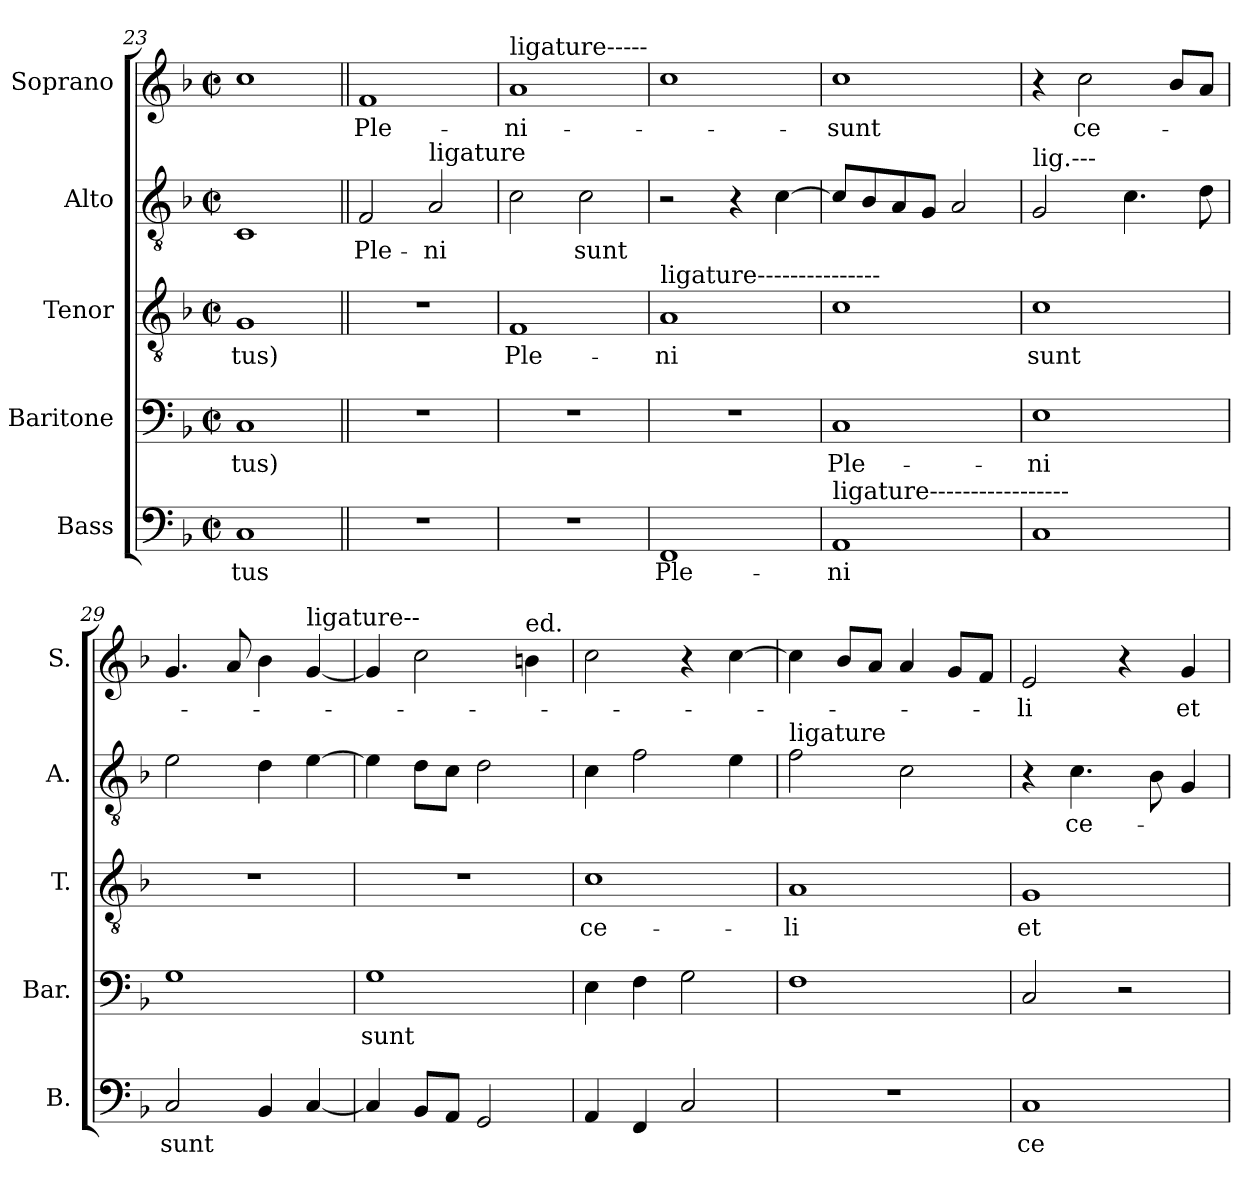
**kern	**text	**kern	**text	**kern	**text	**kern	**text	**kern	**text
*part5	*part5	*part4	*part4	*part3	*part3	*part2	*part2	*part1	*part1
*staff5	*staff5	*staff4	*staff4	*staff3	*staff3	*staff2	*staff2	*staff1	*staff1
*I"Bass	*	*I"Baritone	*	*I"Tenor	*	*I"Alto	*	*I"Soprano	*
*I'B.	*	*I'Bar.	*	*I'T.	*	*I'A.	*	*I'S.	*
*clefF4	*	*clefF4	*	*clefGv2	*	*clefGv2	*	*clefG2	*
*k[b-]	*	*k[b-]	*	*k[b-]	*	*k[b-]	*	*k[b-]	*
*M2/2	*	*M2/2	*	*M2/2	*	*M2/2	*	*M2/2	*
*met(c|)	*	*met(c|)	*	*met(c|)	*	*met(c|)	*	*met(c|)	*
=23	=23	=23	=23	=23	=23	=23	=23	=23	=23
!	!LO:LY:b	!	!LO:LY:b	!	!LO:LY:b	!	!	!	!
1C	-tus	1C	-tus)	1G	-tus)	1C	.	1cc	.
=24||	=24||	=24||	=24||	=24||	=24||	=24||	=24||	=24||	=24||
!	!	!	!	!	!	!	!LO:LY:b	!	!LO:LY:b
1r	.	1r	.	1r	.	2F/	Ple-	1f	Ple-
!	!	!	!	!	!	!LO:TX:a:t=ligature	!	!	!
!	!	!	!	!	!	!	!LO:LY:b	!	!
.	.	.	.	.	.	2A/	-ni	.	.
=25	=25	=25	=25	=25	=25	=25	=25	=25	=25
!	!	!	!	!	!	!	!	!LO:TX:a:t=ligature-----	!
!	!	!	!	!	!LO:LY:b	!	!	!	!LO:LY:b
1r	.	1r	.	1F	Ple-	2c\	.	1a	-ni-
!	!	!	!	!	!	!	!LO:LY:b	!	!
.	.	.	.	.	.	2c\	sunt	.	.
=26	=26	=26	=26	=26	=26	=26	=26	=26	=26
!	!	!	!	!LO:TX:a:t=ligature---------------	!	!	!	!	!
!	!LO:LY:b	!	!	!	!LO:LY:b	!	!	!	!
1FF	Ple-	1r	.	1A	-ni	2r	.	1cc	.
.	.	.	.	.	.	4r	.	.	.
.	.	.	.	.	.	[4c\	.	.	.
=27	=27	=27	=27	=27	=27	=27	=27	=27	=27
!LO:TX:a:t=ligature-----------------	!	!	!	!	!	!	!	!	!
!	!LO:LY:b	!	!LO:LY:b	!	!	!	!	!	!LO:LY:b
1AA	-ni	1C	Ple-	1c	.	8c/L]	.	1cc	-sunt
.	.	.	.	.	.	8B-/	.	.	.
.	.	.	.	.	.	8A/	.	.	.
.	.	.	.	.	.	8G/J	.	.	.
.	.	.	.	.	.	2A/	.	.	.
=28	=28	=28	=28	=28	=28	=28	=28	=28	=28
!	!	!	!	!	!	!LO:TX:a:t=lig.---	!	!	!
!	!	!	!LO:LY:b	!	!LO:LY:b	!	!	!	!
1C	.	1E	-ni	1c	sunt	2G/	.	4r	.
!	!	!	!	!	!	!	!	!	!LO:LY:b
.	.	.	.	.	.	.	.	2cc\	ce-
.	.	.	.	.	.	4.c\	.	.	.
.	.	.	.	.	.	.	.	8b-/L	.
.	.	.	.	.	.	8d\	.	8a/J	.
=29	=29	=29	=29	=29	=29	=29	=29	=29	=29
!	!LO:LY:b	!	!	!	!	!	!	!	!
2C/	-sunt	1G	.	1r	.	2e\	.	4.g/	.
.	.	.	.	.	.	.	.	8a/	.
4BB-/	.	.	.	.	.	4d\	.	4b-\	.
!	!	!	!	!	!	!	!	!LO:TX:a:t=ligature--	!
[4C/	.	.	.	.	.	[4e\	.	[4g/	.
=30	=30	=30	=30	=30	=30	=30	=30	=30	=30
!	!	!	!LO:LY:b	!	!	!	!	!	!
4C/]	.	1G	sunt	1r	.	4e\]	.	4g/]	.
8BB-/L	.	.	.	.	.	8d\L	.	2cc\	.
8AA/J	.	.	.	.	.	8c\J	.	.	.
2GG/	.	.	.	.	.	2d\	.	.	.
!	!	!	!	!	!	!	!	!LO:TX:a:t=ed.	!
.	.	.	.	.	.	.	.	4bn\	.
=31	=31	=31	=31	=31	=31	=31	=31	=31	=31
!	!	!	!	!	!LO:LY:b	!	!	!	!
4AA/	.	4E\	.	1c	ce-	4c\	.	2cc\	.
4FF/	.	4F\	.	.	.	2f\	.	.	.
2C/	.	2G\	.	.	.	.	.	4r	.
.	.	.	.	.	.	4e\	.	[4cc\	.
=32	=32	=32	=32	=32	=32	=32	=32	=32	=32
!	!	!	!	!	!	!LO:TX:a:t=ligature	!	!	!
!	!	!	!	!	!LO:LY:b	!	!	!	!
1r	.	1F	.	1A	-li	2f\	.	4cc\]	.
.	.	.	.	.	.	.	.	8b-/L	.
.	.	.	.	.	.	.	.	8a/J	.
.	.	.	.	.	.	2c\	.	4a/	.
.	.	.	.	.	.	.	.	8g/L	.
.	.	.	.	.	.	.	.	8f/J	.
=33	=33	=33	=33	=33	=33	=33	=33	=33	=33
!	!LO:LY:b	!	!	!	!LO:LY:b	!	!	!	!LO:LY:b
1C	ce-	2C/	.	1G	et	4r	.	2e/	-li
!	!	!	!	!	!	!	!LO:LY:b	!	!
.	.	.	.	.	.	4.c\	ce-	.	.
.	.	2r	.	.	.	.	.	4r	.
.	.	.	.	.	.	8B-\	.	.	.
!	!	!	!	!	!	!	!	!	!LO:LY:b
.	.	.	.	.	.	4G/	.	4g/	et
=	=	=	=	=	=	=	=	=	=
*-	*-	*-	*-	*-	*-	*-	*-	*-	*-
